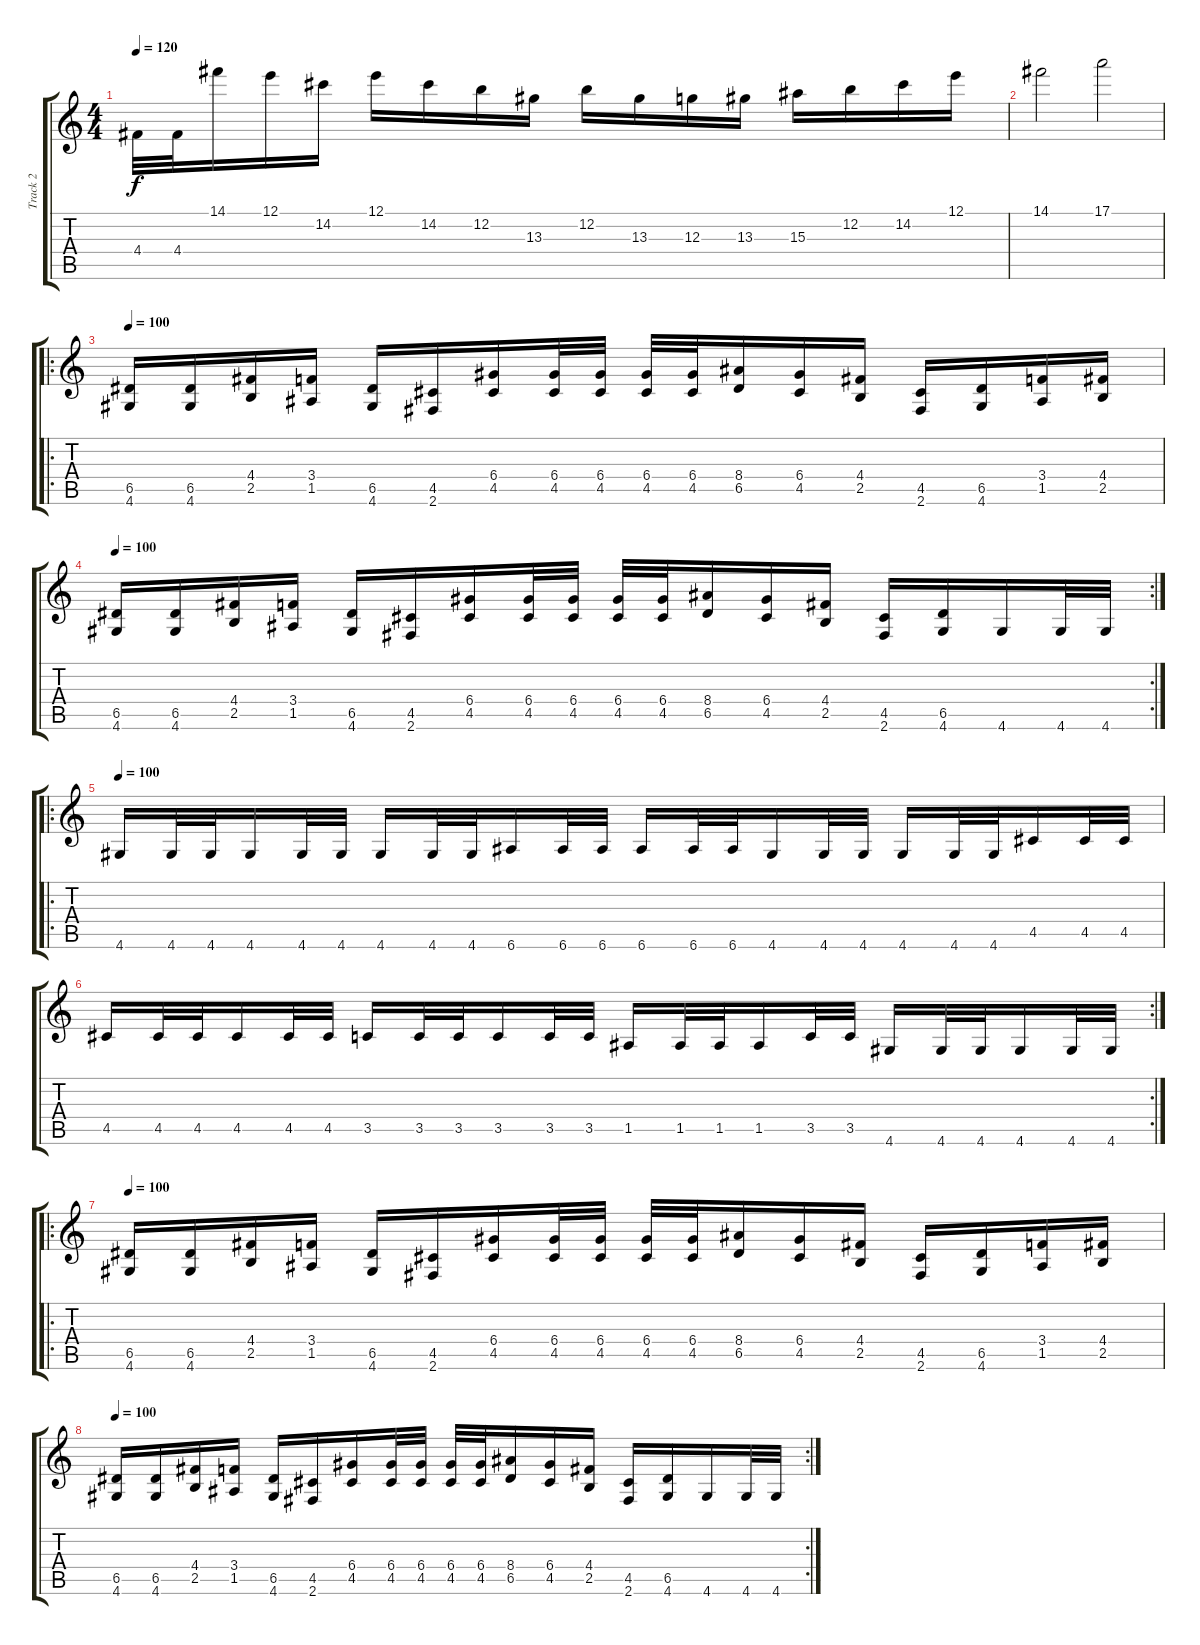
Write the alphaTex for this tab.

\track ("Track 2" "Track 2") {instrument distortionguitar}
\staff {score tabs}
\tuning (E4 B3 G3 D3 A2 E2) {hide}
\ts (4 4)
\tempo 120
\clef g2
\ks c
4.4.32{dy f} 4.4.32 14.1.16 12.1.16 14.2.16 12.1.16 14.2.16 12.2.16 13.3.16 12.2.16 13.3.16 12.3.16 13.3.16 15.3.16 12.2.16 14.2.16 12.1.16 |
14.1.2 17.1.2 |
\ro
\tempo 100
(6.5 4.6).16 (6.5 4.6).16 (4.4 2.5).16 (3.4 1.5).16 (6.5 4.6).16 (4.5 2.6).16 (6.4 4.5).16 (6.4 4.5).32 (6.4 4.5).32 (6.4 4.5).32 (6.4 4.5).32 (8.4 6.5).16 (6.4 4.5).16 (4.4 2.5).16 (4.5 2.6).16 (6.5 4.6).16 (3.4 1.5).16 (4.4 2.5).16 |
\rc 2
\tempo 100
(6.5 4.6).16 (6.5 4.6).16 (4.4 2.5).16 (3.4 1.5).16 (6.5 4.6).16 (4.5 2.6).16 (6.4 4.5).16 (6.4 4.5).32 (6.4 4.5).32 (6.4 4.5).32 (6.4 4.5).32 (8.4 6.5).16 (6.4 4.5).16 (4.4 2.5).16 (4.5 2.6).16 (6.5 4.6).16 4.6.16 4.6.32 4.6.32 |
\ro
\tempo 100
4.6.16 4.6.32 4.6.32 4.6.16 4.6.32 4.6.32 4.6.16 4.6.32 4.6.32 6.6.16 6.6.32 6.6.32 6.6.16 6.6.32 6.6.32 4.6.16 4.6.32 4.6.32 4.6.16 4.6.32 4.6.32 4.5.16 4.5.32 4.5.32 |
\rc 2
4.5.16 4.5.32 4.5.32 4.5.16 4.5.32 4.5.32 3.5.16 3.5.32 3.5.32 3.5.16 3.5.32 3.5.32 1.5.16 1.5.32 1.5.32 1.5.16 3.5.32 3.5.32 4.6.16 4.6.32 4.6.32 4.6.16 4.6.32 4.6.32 |
\ro
\tempo 100
(6.5 4.6).16 (6.5 4.6).16 (4.4 2.5).16 (3.4 1.5).16 (6.5 4.6).16 (4.5 2.6).16 (6.4 4.5).16 (6.4 4.5).32 (6.4 4.5).32 (6.4 4.5).32 (6.4 4.5).32 (8.4 6.5).16 (6.4 4.5).16 (4.4 2.5).16 (4.5 2.6).16 (6.5 4.6).16 (3.4 1.5).16 (4.4 2.5).16 |
\rc 2
\tempo 100
(6.5 4.6).16 (6.5 4.6).16 (4.4 2.5).16 (3.4 1.5).16 (6.5 4.6).16 (4.5 2.6).16 (6.4 4.5).16 (6.4 4.5).32 (6.4 4.5).32 (6.4 4.5).32 (6.4 4.5).32 (8.4 6.5).16 (6.4 4.5).16 (4.4 2.5).16 (4.5 2.6).16 (6.5 4.6).16 4.6.16 4.6.32 4.6.32
